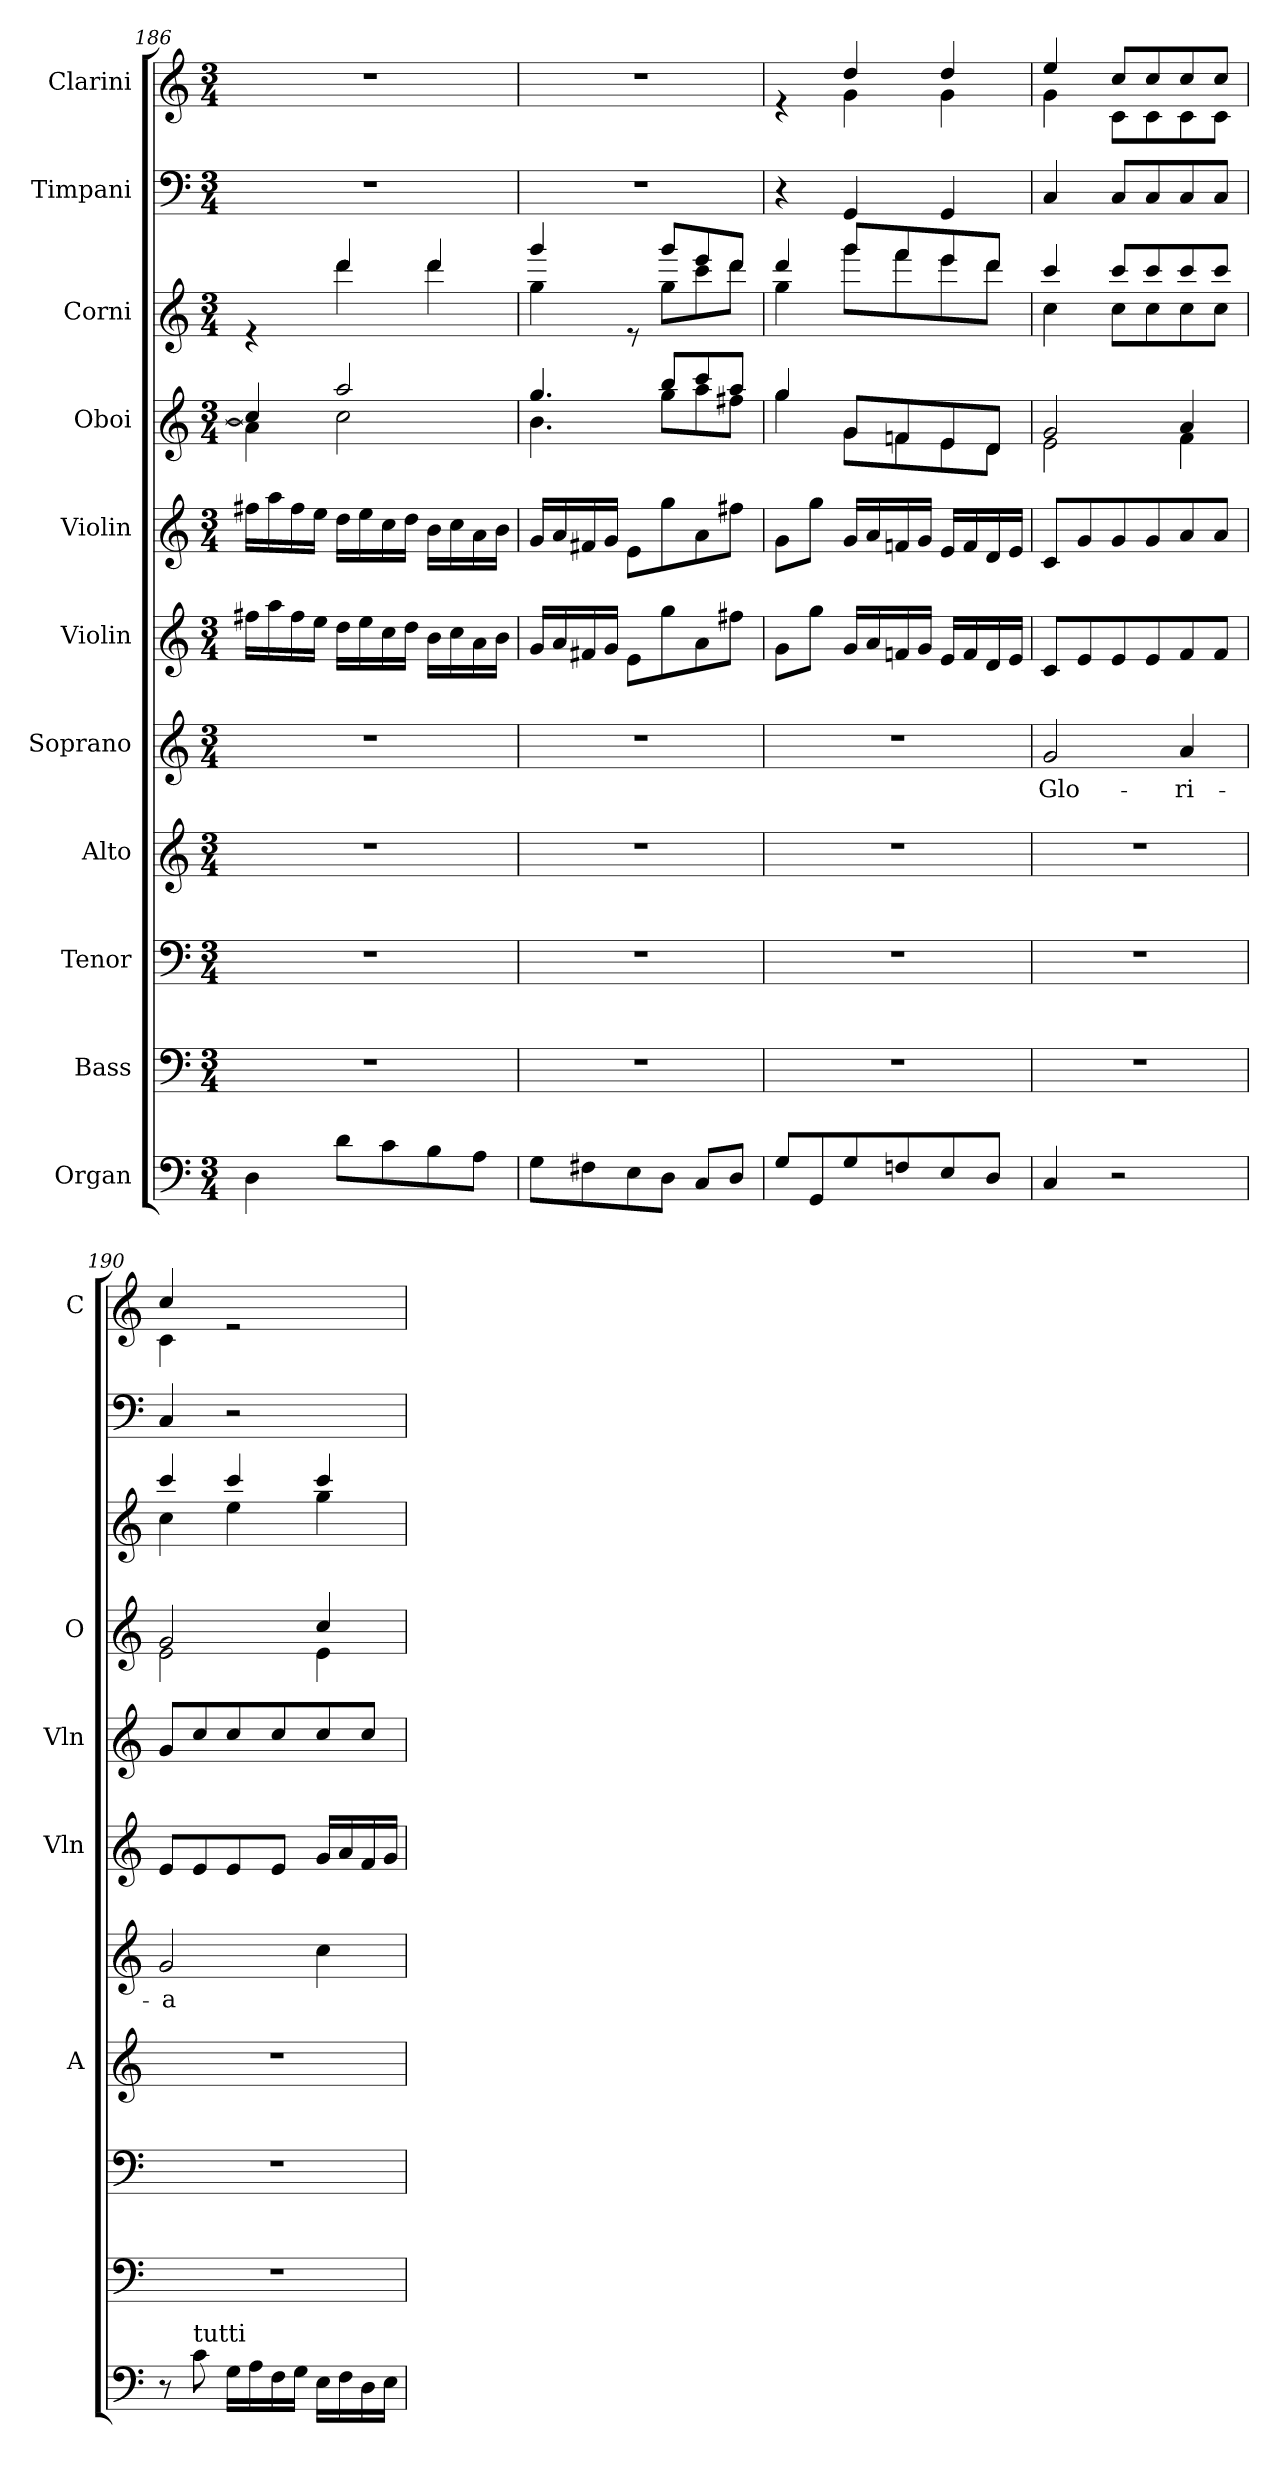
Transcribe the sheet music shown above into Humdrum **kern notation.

**kern	**kern	**kern	**kern	**kern	**text	**kern	**kern	**kern	**kern	**kern	**kern
*part11	*part10	*part9	*part8	*part7	*part7	*part6	*part5	*part4	*part3	*part2	*part1
*staff11	*staff10	*staff9	*staff8	*staff7	*staff7	*staff6	*staff5	*staff4	*staff3	*staff2	*staff1
*I"Organ	*I"Bass	*I"Tenor	*I"Alto	*I"Soprano	*	*I"Violin	*I"Violin	*I"Oboi	*I"Corni	*I"Timpani	*I"Clarini
*	*	*	*I'A	*	*	*I'Vln	*I'Vln	*I'O	*	*	*I'C
!!LO:LB:g=z
*clefF4	*clefF4	*clefF4	*clefG2	*clefG2	*	*clefG2	*clefG2	*clefG2	*clefG2	*clefF4	*clefG2
*	*	*	*	*	*	*	*	*	*ITrd7c12	*	*
*k[]	*k[]	*k[]	*k[]	*k[]	*	*k[]	*k[]	*k[]	*k[]	*k[]	*k[]
*M3/4	*M3/4	*M3/4	*M3/4	*M3/4	*	*M3/4	*M3/4	*M3/4	*M3/4	*M3/4	*M3/4
=186	=186	=186	=186	=186	=186	=186	=186	=186	=186	=186	=186
*	*	*	*	*	*	*	*	*^	*^	*	*
4D\	2.r	2.r	2.r	2.r	.	16ff#X\LL	16ff#X\LL	4cc/]	4a\]	4re	4ryy	2.r	2.r
.	.	.	.	.	.	16aa\	16aa\	.	.	.	.	.	.
.	.	.	.	.	.	16ff#\	16ff#\	.	.	.	.	.	.
.	.	.	.	.	.	16ee\JJ	16ee\JJ	.	.	.	.	.	.
8d\L	.	.	.	.	.	16dd\LL	16dd\LL	2aa/	2cc\	4dd/	4dd\	.	.
.	.	.	.	.	.	16ee\	16ee\	.	.	.	.	.	.
8c\	.	.	.	.	.	16cc\	16cc\	.	.	.	.	.	.
.	.	.	.	.	.	16dd\JJ	16dd\JJ	.	.	.	.	.	.
8B\	.	.	.	.	.	16b\LL	16b\LL	.	.	4dd/	4dd\	.	.
.	.	.	.	.	.	16cc\	16cc\	.	.	.	.	.	.
8A\J	.	.	.	.	.	16a\	16a\	.	.	.	.	.	.
.	.	.	.	.	.	16b\JJ	16b\JJ	.	.	.	.	.	.
=187	=187	=187	=187	=187	=187	=187	=187	=187	=187	=187	=187	=187	=187
8G\L	2.r	2.r	2.r	2.r	.	16g/LL	16g/LL	4.gg/	4.b\	4gg/	4g\	2.r	2.r
.	.	.	.	.	.	16a/	16a/	.	.	.	.	.	.
8F#X\	.	.	.	.	.	16f#X/	16f#X/	.	.	.	.	.	.
.	.	.	.	.	.	16g/JJ	16g/JJ	.	.	.	.	.	.
8E\	.	.	.	.	.	8e\L	8e\L	.	.	8re	8ryy	.	.
8D\J	.	.	.	.	.	8gg\	8gg\	8bb/L	8gg\L	8gg/L	8g\L	.	.
8C/L	.	.	.	.	.	8a\	8a\	8ccc/	8aa\	8ee/	8cc\	.	.
8D/J	.	.	.	.	.	8ff#X\J	8ff#X\J	8aa/J	8ff#X\J	8dd/J	8dd\J	.	.
=188	=188	=188	=188	=188	=188	=188	=188	=188	=188	=188	=188	=188	=188
*	*	*	*	*	*	*	*	*	*	*	*	*	*^
8G/L	2.r	2.r	2.r	2.r	.	8g\L	8g\L	4gg/	4gg\	4dd/	4g\	4r	4re	4ryy
8GG/	.	.	.	.	.	8gg\J	8gg\J	.	.	.	.	.	.	.
8G/	.	.	.	.	.	16g/LL	16g/LL	8g/L	8g\L	8gg/L	8gg\L	4GG/	4dd/	4g\
.	.	.	.	.	.	16a/	16a/	.	.	.	.	.	.	.
8Fn/	.	.	.	.	.	16fn/	16fn/	8fn/	8f\	8ff/	8ff\	.	.	.
.	.	.	.	.	.	16g/JJ	16g/JJ	.	.	.	.	.	.	.
8E/	.	.	.	.	.	16e/LL	16e/LL	8e/	8e\	8ee/	8ee\	4GG/	4dd/	4g\
.	.	.	.	.	.	16f/	16f/	.	.	.	.	.	.	.
8D/J	.	.	.	.	.	16d/	16d/	8d/J	8d\J	8dd/J	8dd\J	.	.	.
.	.	.	.	.	.	16e/JJ	16e/JJ	.	.	.	.	.	.	.
=189	=189	=189	=189	=189	=189	=189	=189	=189	=189	=189	=189	=189	=189	=189
!	!	!	!	!	!LO:LY:b	!	!	!	!	!	!	!	!	!
4C/	2.r	2.r	2.r	2g/	Glo-	8c/L	8c/L	2g/	2e\	4cc/	4c\	4C/	4ee/	4g\
.	.	.	.	.	.	8e/	8g/	.	.	.	.	.	.	.
2r	.	.	.	.	.	8e/	8g/	.	.	8cc/L	8c\L	8C/L	8cc/L	8c\L
.	.	.	.	.	.	8e/	8g/	.	.	8cc/	8c\	8C/	8cc/	8c\
!	!	!	!	!	!LO:LY:b	!	!	!	!	!	!	!	!	!
.	.	.	.	4a/	-ri-	8f/	8a/	4a/	4f\	8cc/	8c\	8C/	8cc/	8c\
.	.	.	.	.	.	8f/J	8a/J	.	.	8cc/J	8c\J	8C/J	8cc/J	8c\J
=190	=190	=190	=190	=190	=190	=190	=190	=190	=190	=190	=190	=190	=190	=190
!	!	!	!	!	!LO:LY:b	!	!	!	!	!	!	!	!	!
8r	2.r	2.r	2.r	2g/	-a	8e/L	8g/L	2g/	2e\	4cc/	4c\	4C/	4cc/	4c\
!LO:TX:a:t=tutti	!	!	!	!	!	!	!	!	!	!	!	!	!	!
8c\	.	.	.	.	.	8e/	8cc/	.	.	.	.	.	.	.
16G\LL	.	.	.	.	.	8e/	8cc/	.	.	4cc/	4e\	2r	2re	2ryy
16A\	.	.	.	.	.	.	.	.	.	.	.	.	.	.
16F\	.	.	.	.	.	8e/J	8cc/	.	.	.	.	.	.	.
16G\JJ	.	.	.	.	.	.	.	.	.	.	.	.	.	.
16E\LL	.	.	.	4cc\	.	16g/LL	8cc/	4cc/	4e\	4cc/	4g\	.	.	.
16F\	.	.	.	.	.	16a/	.	.	.	.	.	.	.	.
16D\	.	.	.	.	.	16f/	8cc/J	.	.	.	.	.	.	.
16E\JJ	.	.	.	.	.	16g/JJ	.	.	.	.	.	.	.	.
*	*	*	*	*	*	*	*	*v	*v	*	*	*	*v	*v
*	*	*	*	*	*	*	*	*	*v	*v	*	*
=	=	=	=	=	=	=	=	=	=	=	=
*-	*-	*-	*-	*-	*-	*-	*-	*-	*-	*-	*-
